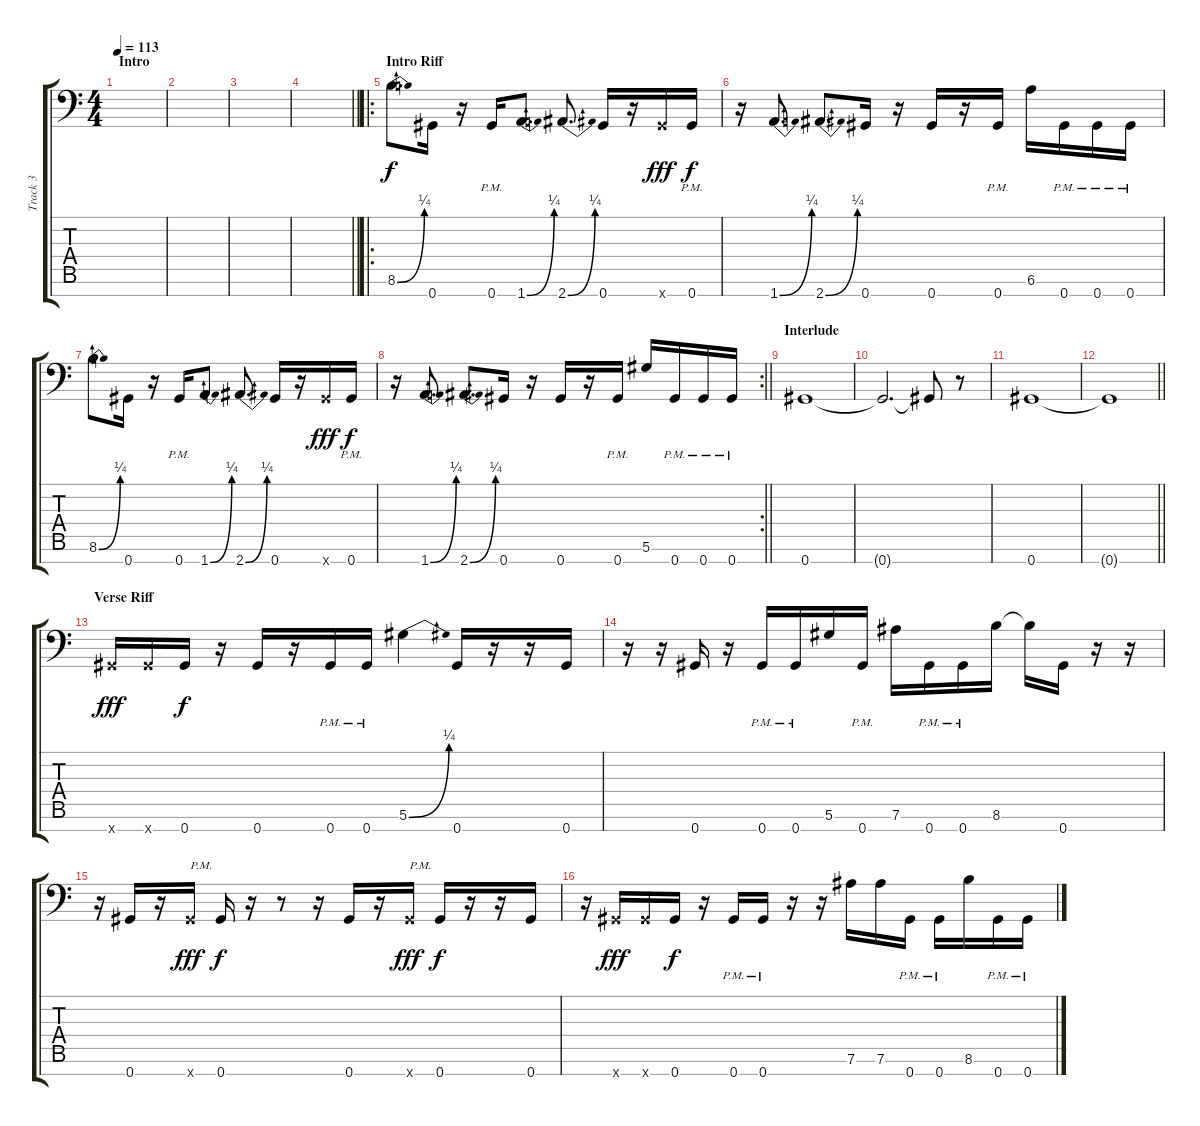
\track ("Track 3" "Track 3") {instrument distortionguitar}
\staff {score tabs}
\tuning (Eb4 Bb3 Gb3 Db3 Ab2 Eb2 Ab1) {hide}
\ts (4 4)
\section ("" "Intro")
\tempo 113
\clef f4
\ks c
|
|
|
\barLineRight lightlight
|
\ro
\section ("" "Intro Riff")
8.6{be (bend 0 0 60 1)}.8{d} 0.7.16 r.16 0.7{pm}.16 1.7{be (bend 0 0 60 1)}.8{d} 2.7{be (bend 0 0 60 1)}.8{d} 0.7.16 r.16 0.7{x}.16{dy fff} 0.7{pm}.16{dy f} |
r.16 1.7{be (bend 0 0 60 1)}.8{d} 2.7{be (bend 0 0 60 1)}.8{d} 0.7.16 r.16 0.7.16 r.16 0.7{pm}.16 6.6.16 0.7{pm}.16 0.7{pm}.16 0.7{pm}.16 |
8.6{be (bend 0 0 60 1)}.8{d} 0.7.16 r.16 0.7{pm}.16 1.7{be (bend 0 0 60 1)}.8{d} 2.7{be (bend 0 0 60 1)}.8{d} 0.7.16 r.16 0.7{x}.16{dy fff} 0.7{pm}.16{dy f} |
\rc 2
\barLineRight lightlight
r.16 1.7{be (bend 0 0 60 1)}.8{d} 2.7{be (bend 0 0 60 1)}.8{d} 0.7.16 r.16 0.7.16 r.16 0.7{pm}.16 5.6.16 0.7{pm}.16 0.7{pm}.16 0.7{pm}.16 |
\section ("" "Interlude")
0.7.1{volume 0} |
0.7{t}.2{d} 0.7{t}.8 r.8{volume 13} |
0.7.1{volume 0} |
\barLineRight lightlight
0.7{t}.1 |
\section ("" "Verse Riff")
0.7{x}.16{dy fff volume 13 instrument distortionguitar} 0.7{x}.16 0.7.16{dy f} r.16 0.7.16 r.16 0.7{pm}.16 0.7{pm}.16 5.6{be (bend 0 0 60 1)}.4 0.7.16 r.16 r.16 0.7.16 |
r.16 r.16 0.7.16 r.16 0.7{pm}.16 0.7{pm}.16 5.6.16 0.7{pm}.16 7.6.16 0.7{pm}.16 0.7{pm}.16 8.6.16 8.6{t}.16 0.7.16 r.16 r.16 |
r.16 0.7.16 r.16 0.7{x}.16{txt "P.M." dy fff} 0.7.16{dy f} r.16 r.8 r.16 0.7.16 r.16 0.7{x}.16{txt "P.M." dy fff} 0.7.16{dy f} r.16 r.16 0.7.16 |
r.16 0.7{x}.16{dy fff} 0.7{x}.16 0.7.16{dy f} r.16 0.7{pm}.16 0.7{pm}.16 r.16 r.16 7.6.16 7.6.16 0.7{pm}.16 0.7{pm}.16 8.6.16 0.7{pm}.16 0.7{pm}.16
